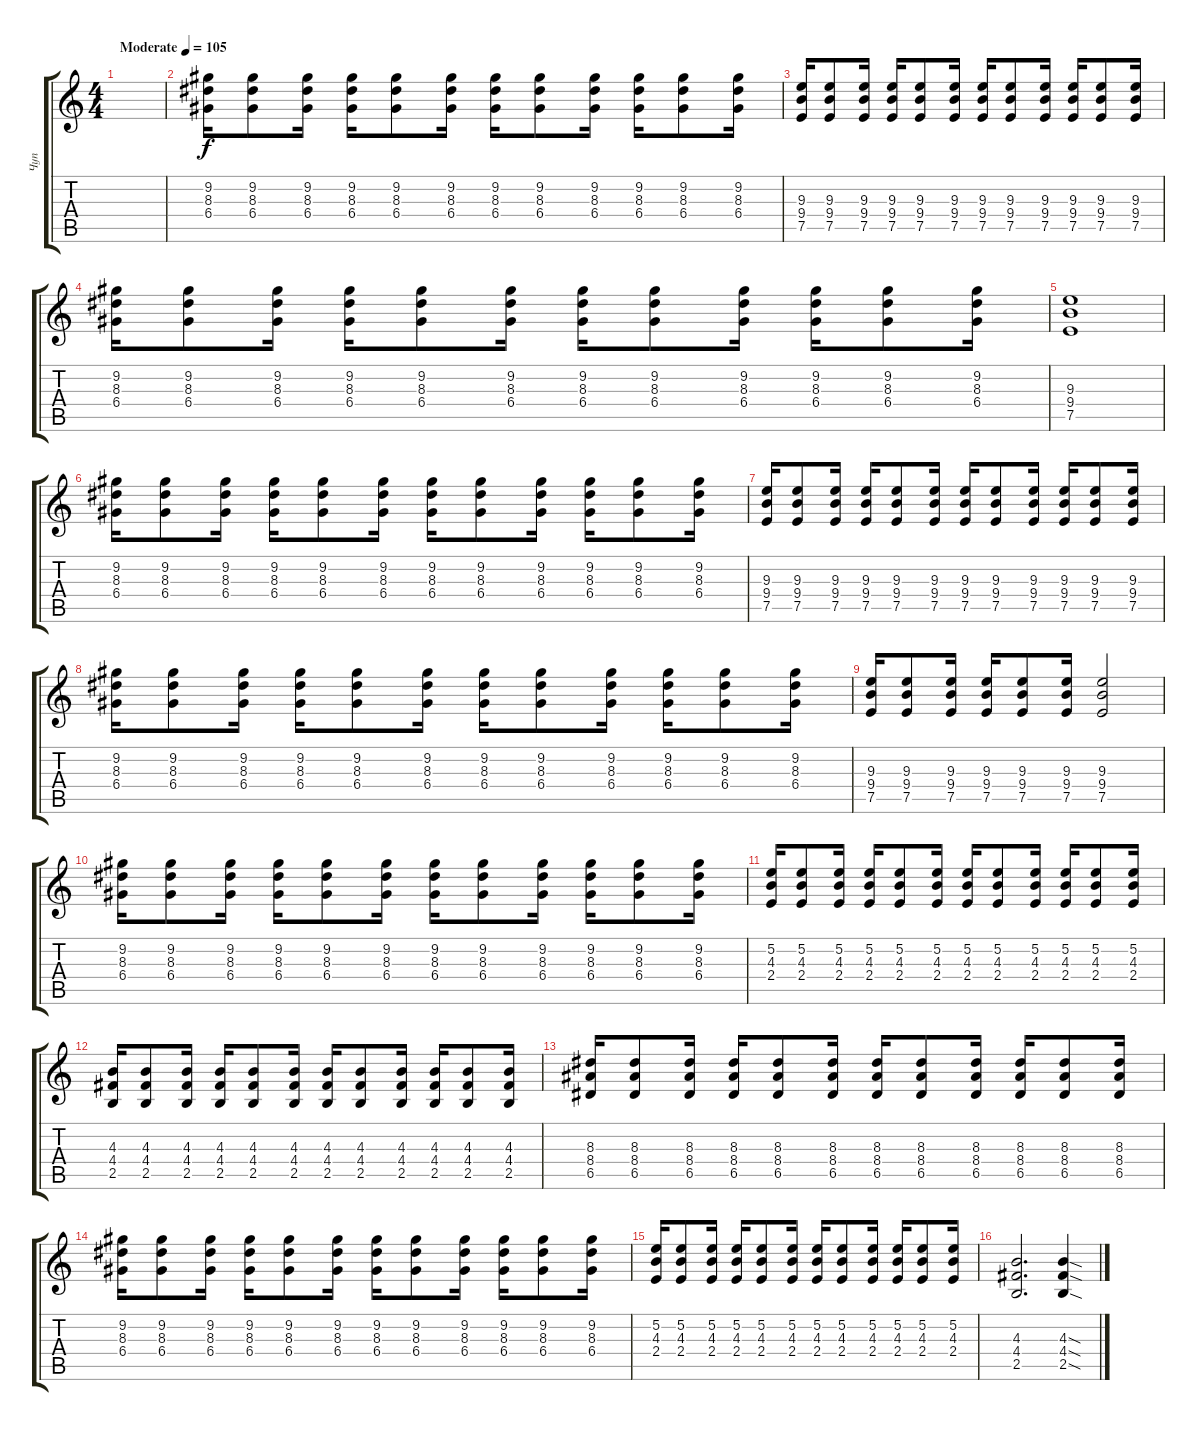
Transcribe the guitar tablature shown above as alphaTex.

\track ("Чуп" "Чуп") {instrument distortionguitar}
\staff {score tabs}
\tuning (E4 B3 G3 D3 A2 E2) {hide}
\ts (4 4)
\tempo (105 "Moderate")
\clef g2
\ks c
|
(9.2 8.3 6.4).16 (9.2 8.3 6.4).8 (9.2 8.3 6.4).16 (9.2 8.3 6.4).16 (9.2 8.3 6.4).8 (9.2 8.3 6.4).16 (9.2 8.3 6.4).16 (9.2 8.3 6.4).8 (9.2 8.3 6.4).16 (9.2 8.3 6.4).16 (9.2 8.3 6.4).8 (9.2 8.3 6.4).16 |
(9.3 9.4 7.5).16 (9.3 9.4 7.5).8 (9.3 9.4 7.5).16 (9.3 9.4 7.5).16 (9.3 9.4 7.5).8 (9.3 9.4 7.5).16 (9.3 9.4 7.5).16 (9.3 9.4 7.5).8 (9.3 9.4 7.5).16 (9.3 9.4 7.5).16 (9.3 9.4 7.5).8 (9.3 9.4 7.5).16 |
(9.2 8.3 6.4).16 (9.2 8.3 6.4).8 (9.2 8.3 6.4).16 (9.2 8.3 6.4).16 (9.2 8.3 6.4).8 (9.2 8.3 6.4).16 (9.2 8.3 6.4).16 (9.2 8.3 6.4).8 (9.2 8.3 6.4).16 (9.2 8.3 6.4).16 (9.2 8.3 6.4).8 (9.2 8.3 6.4).16 |
(9.3 9.4 7.5).1 |
(9.2 8.3 6.4).16 (9.2 8.3 6.4).8 (9.2 8.3 6.4).16 (9.2 8.3 6.4).16 (9.2 8.3 6.4).8 (9.2 8.3 6.4).16 (9.2 8.3 6.4).16 (9.2 8.3 6.4).8 (9.2 8.3 6.4).16 (9.2 8.3 6.4).16 (9.2 8.3 6.4).8 (9.2 8.3 6.4).16 |
(9.3 9.4 7.5).16 (9.3 9.4 7.5).8 (9.3 9.4 7.5).16 (9.3 9.4 7.5).16 (9.3 9.4 7.5).8 (9.3 9.4 7.5).16 (9.3 9.4 7.5).16 (9.3 9.4 7.5).8 (9.3 9.4 7.5).16 (9.3 9.4 7.5).16 (9.3 9.4 7.5).8 (9.3 9.4 7.5).16 |
(9.2 8.3 6.4).16 (9.2 8.3 6.4).8 (9.2 8.3 6.4).16 (9.2 8.3 6.4).16 (9.2 8.3 6.4).8 (9.2 8.3 6.4).16 (9.2 8.3 6.4).16 (9.2 8.3 6.4).8 (9.2 8.3 6.4).16 (9.2 8.3 6.4).16 (9.2 8.3 6.4).8 (9.2 8.3 6.4).16 |
(9.3 9.4 7.5).16 (9.3 9.4 7.5).8 (9.3 9.4 7.5).16 (9.3 9.4 7.5).16 (9.3 9.4 7.5).8 (9.3 9.4 7.5).16 (9.3 9.4 7.5).2 |
(9.2 8.3 6.4).16 (9.2 8.3 6.4).8 (9.2 8.3 6.4).16 (9.2 8.3 6.4).16 (9.2 8.3 6.4).8 (9.2 8.3 6.4).16 (9.2 8.3 6.4).16 (9.2 8.3 6.4).8 (9.2 8.3 6.4).16 (9.2 8.3 6.4).16 (9.2 8.3 6.4).8 (9.2 8.3 6.4).16 |
(5.2 4.3 2.4).16 (5.2 4.3 2.4).8 (5.2 4.3 2.4).16 (5.2 4.3 2.4).16 (5.2 4.3 2.4).8 (5.2 4.3 2.4).16 (5.2 4.3 2.4).16 (5.2 4.3 2.4).8 (5.2 4.3 2.4).16 (5.2 4.3 2.4).16 (5.2 4.3 2.4).8 (5.2 4.3 2.4).16 |
(4.3 4.4 2.5).16 (4.3 4.4 2.5).8 (4.3 4.4 2.5).16 (4.3 4.4 2.5).16 (4.3 4.4 2.5).8 (4.3 4.4 2.5).16 (4.3 4.4 2.5).16 (4.3 4.4 2.5).8 (4.3 4.4 2.5).16 (4.3 4.4 2.5).16 (4.3 4.4 2.5).8 (4.3 4.4 2.5).16 |
(8.3 8.4 6.5).16 (8.3 8.4 6.5).8 (8.3 8.4 6.5).16 (8.3 8.4 6.5).16 (8.3 8.4 6.5).8 (8.3 8.4 6.5).16 (8.3 8.4 6.5).16 (8.3 8.4 6.5).8 (8.3 8.4 6.5).16 (8.3 8.4 6.5).16 (8.3 8.4 6.5).8 (8.3 8.4 6.5).16 |
(9.2 8.3 6.4).16 (9.2 8.3 6.4).8 (9.2 8.3 6.4).16 (9.2 8.3 6.4).16 (9.2 8.3 6.4).8 (9.2 8.3 6.4).16 (9.2 8.3 6.4).16 (9.2 8.3 6.4).8 (9.2 8.3 6.4).16 (9.2 8.3 6.4).16 (9.2 8.3 6.4).8 (9.2 8.3 6.4).16 |
(5.2 4.3 2.4).16 (5.2 4.3 2.4).8 (5.2 4.3 2.4).16 (5.2 4.3 2.4).16 (5.2 4.3 2.4).8 (5.2 4.3 2.4).16 (5.2 4.3 2.4).16 (5.2 4.3 2.4).8 (5.2 4.3 2.4).16 (5.2 4.3 2.4).16 (5.2 4.3 2.4).8 (5.2 4.3 2.4).16 |
(4.3 4.4 2.5).2{d} (4.3{sod} 4.4{sod} 2.5{sod}).4
